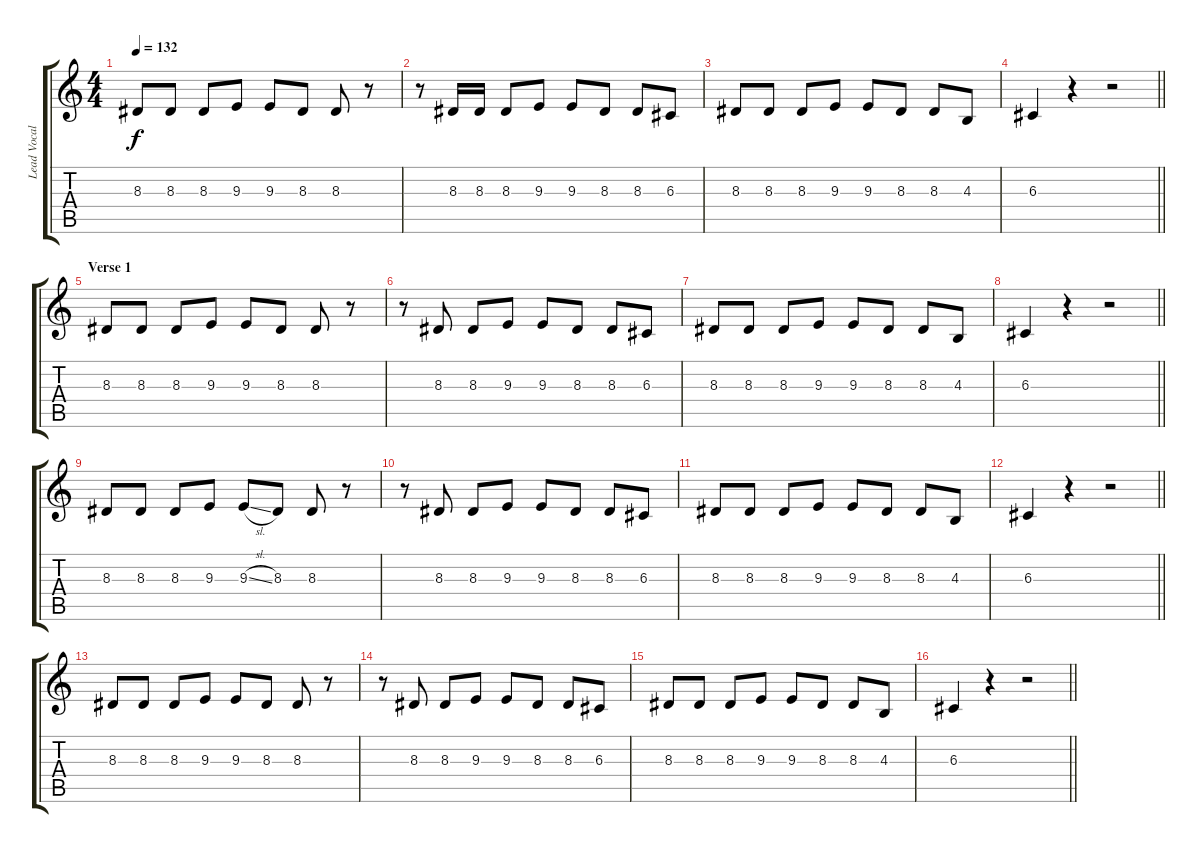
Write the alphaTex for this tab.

\track ("Lead Vocal" "Lead Vocal") {instrument altosax}
\staff {score tabs}
\tuning (E4 B3 G3 D3 A2 E2) {hide}
\ts (4 4)
\tempo 132
\clef g2
\ks c
8.3.8{dy f} 8.3.8 8.3.8 9.3.8 9.3.8 8.3.8 8.3.8 r.8 |
r.8 8.3.16 8.3.16 8.3.8 9.3.8 9.3.8 8.3.8 8.3.8 6.3.8 |
8.3.8 8.3.8 8.3.8 9.3.8 9.3.8 8.3.8 8.3.8 4.3.8 |
\barLineRight lightlight
6.3.4 r.4 r.2 |
\section ("" "Verse 1")
8.3.8 8.3.8 8.3.8 9.3.8 9.3.8 8.3.8 8.3.8 r.8 |
r.8 8.3.8 8.3.8 9.3.8 9.3.8 8.3.8 8.3.8 6.3.8 |
8.3.8 8.3.8 8.3.8 9.3.8 9.3.8 8.3.8 8.3.8 4.3.8 |
\barLineRight lightlight
6.3.4 r.4 r.2 |
8.3.8 8.3.8 8.3.8 9.3.8 9.3{sl}.8 8.3.8 8.3.8 r.8 |
r.8 8.3.8 8.3.8 9.3.8 9.3.8 8.3.8 8.3.8 6.3.8 |
8.3.8 8.3.8 8.3.8 9.3.8 9.3.8 8.3.8 8.3.8 4.3.8 |
\barLineRight lightlight
6.3.4 r.4 r.2 |
8.3.8 8.3.8 8.3.8 9.3.8 9.3.8 8.3.8 8.3.8 r.8 |
r.8 8.3.8 8.3.8 9.3.8 9.3.8 8.3.8 8.3.8 6.3.8 |
8.3.8 8.3.8 8.3.8 9.3.8 9.3.8 8.3.8 8.3.8 4.3.8 |
\barLineRight lightlight
6.3.4 r.4 r.2
